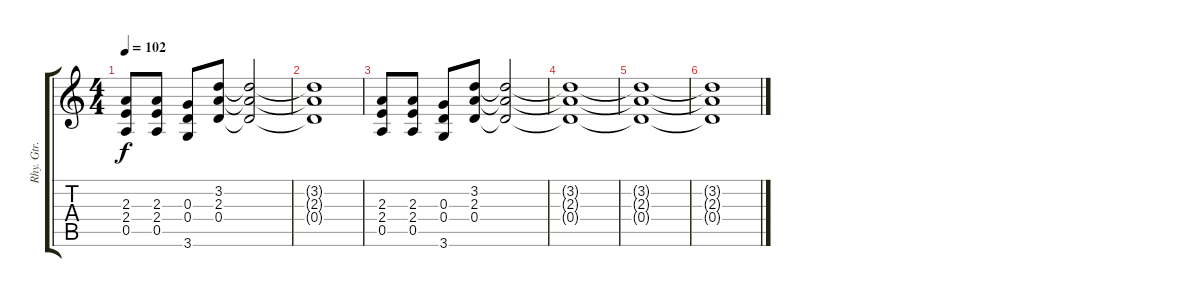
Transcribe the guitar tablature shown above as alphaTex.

\track ("Rhy. Gtr. 1" "Rhy. Gtr. ") {instrument overdrivenguitar}
\staff {score tabs}
\tuning (E4 B3 G3 D3 A2 E2) {hide}
\ts (4 4)
\tempo 102
\clef g2
\ks c
(2.3 2.4 0.5).8{dy f} (2.3 2.4 0.5).8 (0.3 0.4 3.6).8 (3.2 2.3 0.4).8 (3.2{t} 2.3{t} 0.4{t}).2 |
(3.2{t} 2.3{t} 0.4{t}).1 |
(2.3 2.4 0.5).8 (2.3 2.4 0.5).8 (0.3 0.4 3.6).8 (3.2 2.3 0.4).8 (3.2{t} 2.3{t} 0.4{t}).2 |
(3.2{t} 2.3{t} 0.4{t}).1 |
(3.2{t} 2.3{t} 0.4{t}).1 |
(3.2{t} 2.3{t} 0.4{t}).1
